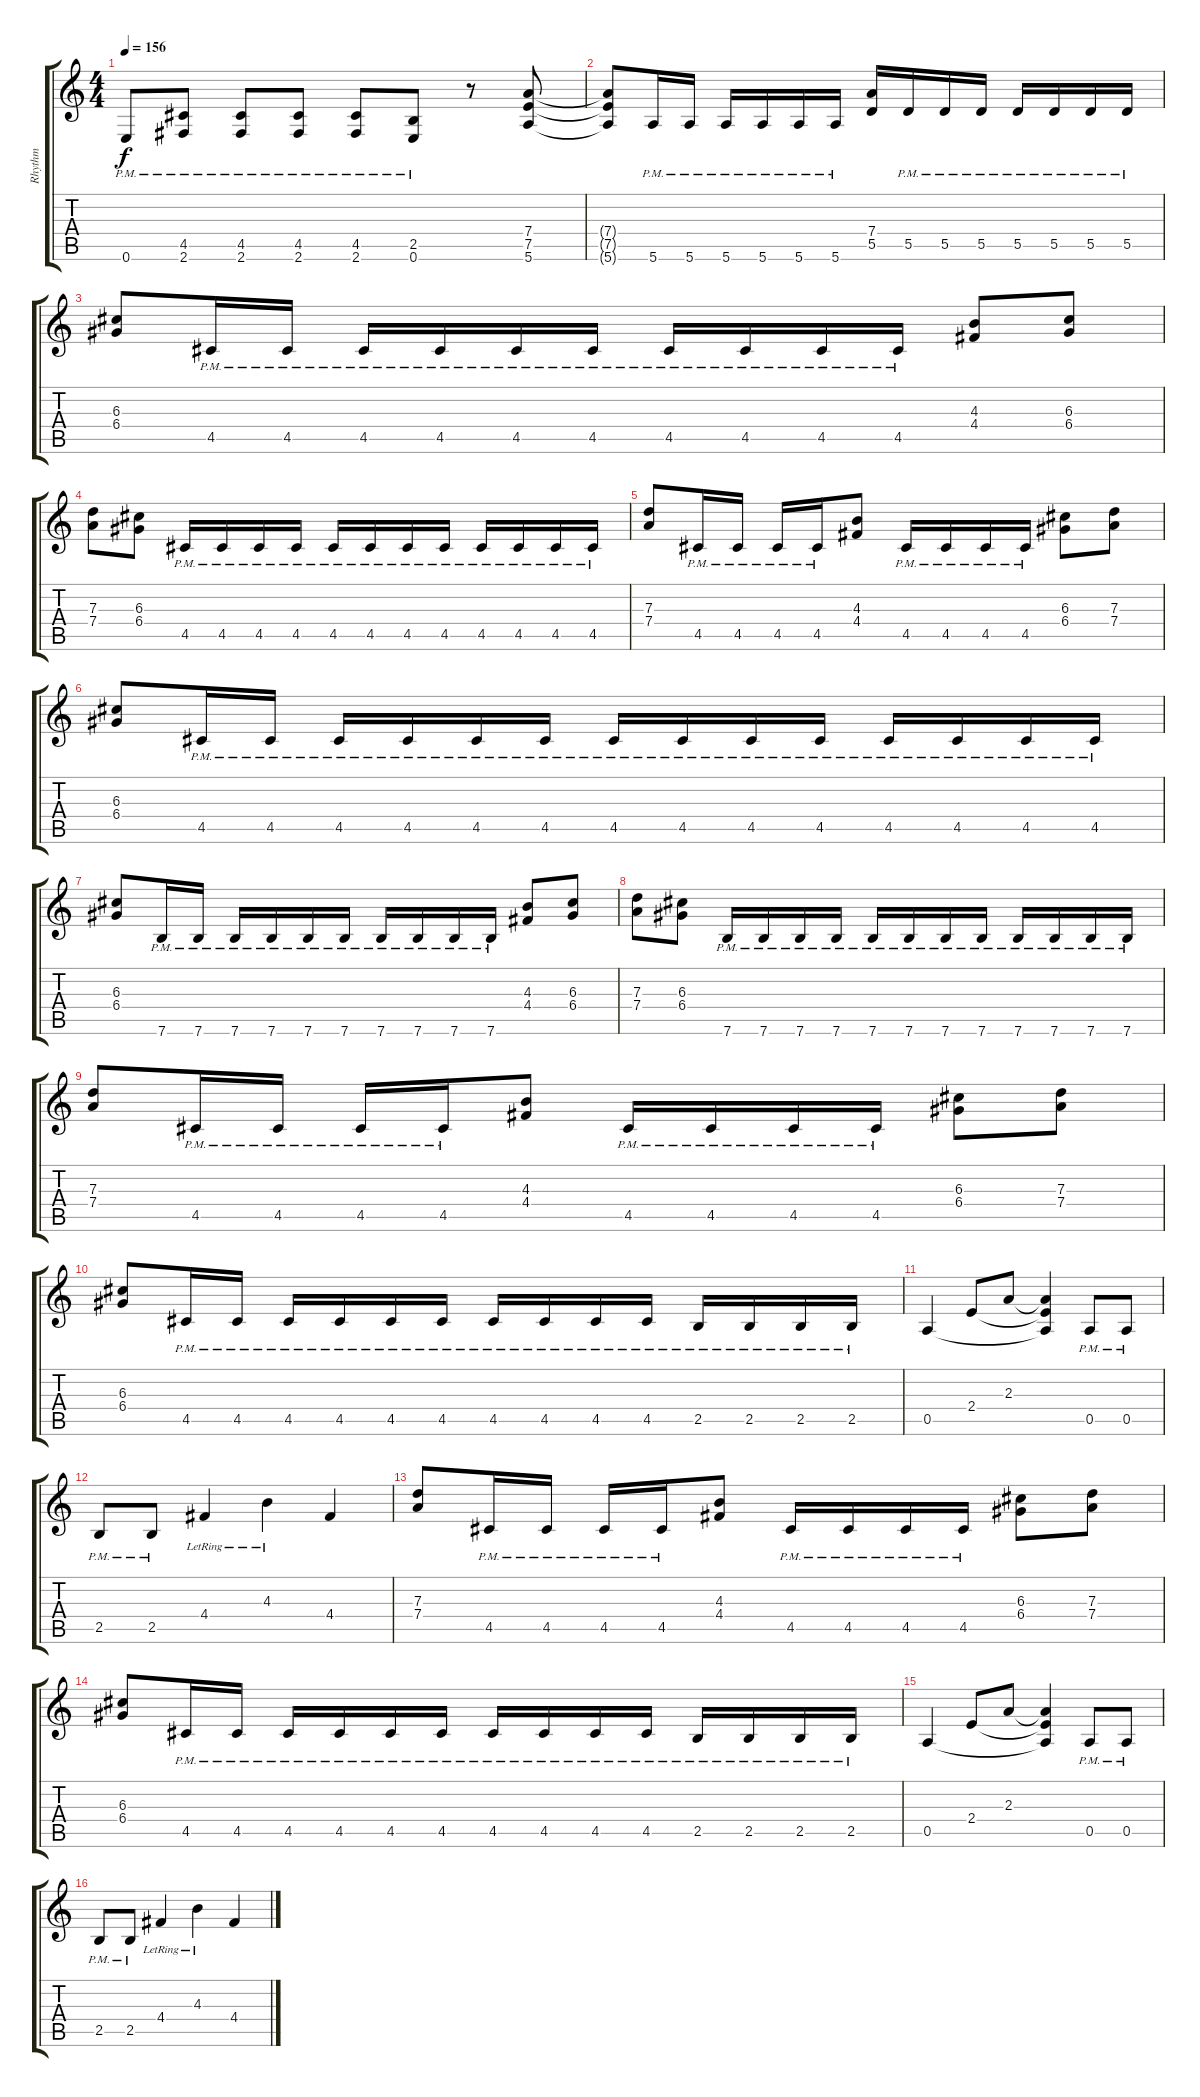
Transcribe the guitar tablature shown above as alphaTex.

\track ("Rhythm" "Rhythm") {instrument overdrivenguitar}
\staff {score tabs}
\tuning (E4 B3 G3 D3 A2 E2) {hide}
\ts (4 4)
\tempo 156
\clef g2
\ks c
0.6{pm}.8{dy f} (4.5{pm} 2.6{pm}).8 (4.5{pm} 2.6{pm}).8 (4.5{pm} 2.6{pm}).8 (4.5{pm} 2.6{pm}).8 (2.5{pm} 0.6{pm}).8 r.8 (7.4 7.5 5.6).8 |
(7.4{t} 7.5{t} 5.6{t}).8 5.6{pm}.16 5.6{pm}.16 5.6{pm}.16 5.6{pm}.16 5.6{pm}.16 5.6{pm}.16 (7.4 5.5).16 5.5{pm}.16 5.5{pm}.16 5.5{pm}.16 5.5{pm}.16 5.5{pm}.16 5.5{pm}.16 5.5{pm}.16 |
(6.3 6.4).8 4.5{pm}.16 4.5{pm}.16 4.5{pm}.16 4.5{pm}.16 4.5{pm}.16 4.5{pm}.16 4.5{pm}.16 4.5{pm}.16 4.5{pm}.16 4.5{pm}.16 (4.3 4.4).8 (6.3 6.4).8 |
(7.3 7.4).8 (6.3 6.4).8 4.5{pm}.16 4.5{pm}.16 4.5{pm}.16 4.5{pm}.16 4.5{pm}.16 4.5{pm}.16 4.5{pm}.16 4.5{pm}.16 4.5{pm}.16 4.5{pm}.16 4.5{pm}.16 4.5{pm}.16 |
(7.3 7.4).8 4.5{pm}.16 4.5{pm}.16 4.5{pm}.16 4.5{pm}.16 (4.3 4.4).8 4.5{pm}.16 4.5{pm}.16 4.5{pm}.16 4.5{pm}.16 (6.3 6.4).8 (7.3 7.4).8 |
(6.3 6.4).8 4.5{pm}.16 4.5{pm}.16 4.5{pm}.16 4.5{pm}.16 4.5{pm}.16 4.5{pm}.16 4.5{pm}.16 4.5{pm}.16 4.5{pm}.16 4.5{pm}.16 4.5{pm}.16 4.5{pm}.16 4.5{pm}.16 4.5{pm}.16 |
(6.3 6.4).8 7.6{pm}.16 7.6{pm}.16 7.6{pm}.16 7.6{pm}.16 7.6{pm}.16 7.6{pm}.16 7.6{pm}.16 7.6{pm}.16 7.6{pm}.16 7.6{pm}.16 (4.3 4.4).8 (6.3 6.4).8 |
(7.3 7.4).8 (6.3 6.4).8 7.6{pm}.16 7.6{pm}.16 7.6{pm}.16 7.6{pm}.16 7.6{pm}.16 7.6{pm}.16 7.6{pm}.16 7.6{pm}.16 7.6{pm}.16 7.6{pm}.16 7.6{pm}.16 7.6{pm}.16 |
(7.3 7.4).8 4.5{pm}.16 4.5{pm}.16 4.5{pm}.16 4.5{pm}.16 (4.3 4.4).8 4.5{pm}.16 4.5{pm}.16 4.5{pm}.16 4.5{pm}.16 (6.3 6.4).8 (7.3 7.4).8 |
(6.3 6.4).8 4.5{pm}.16 4.5{pm}.16 4.5{pm}.16 4.5{pm}.16 4.5{pm}.16 4.5{pm}.16 4.5{pm}.16 4.5{pm}.16 4.5{pm}.16 4.5{pm}.16 2.5{pm}.16 2.5{pm}.16 2.5{pm}.16 2.5{pm}.16 |
0.5.4 2.4.8 2.3.8 (2.3{t} 2.4{t} 0.5{t}).4 0.5{pm}.8 0.5{pm}.8 |
2.5{pm}.8 2.5{pm}.8 4.4{lr}.4 4.3{lr}.4 4.4.4 |
(7.3 7.4).8 4.5{pm}.16 4.5{pm}.16 4.5{pm}.16 4.5{pm}.16 (4.3 4.4).8 4.5{pm}.16 4.5{pm}.16 4.5{pm}.16 4.5{pm}.16 (6.3 6.4).8 (7.3 7.4).8 |
(6.3 6.4).8 4.5{pm}.16 4.5{pm}.16 4.5{pm}.16 4.5{pm}.16 4.5{pm}.16 4.5{pm}.16 4.5{pm}.16 4.5{pm}.16 4.5{pm}.16 4.5{pm}.16 2.5{pm}.16 2.5{pm}.16 2.5{pm}.16 2.5{pm}.16 |
0.5.4 2.4.8 2.3.8 (2.3{t} 2.4{t} 0.5{t}).4 0.5{pm}.8 0.5{pm}.8 |
2.5{pm}.8 2.5{pm}.8 4.4{lr}.4 4.3{lr}.4 4.4.4
